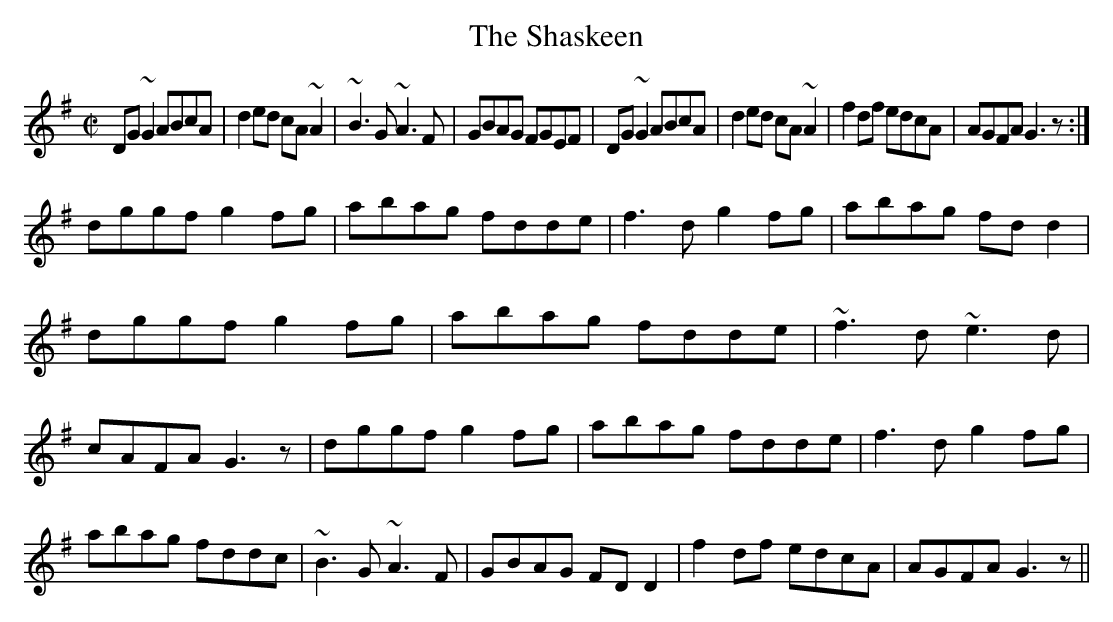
X:1
T:Shaskeen, The
M:C|
L:1/8
E:7
K:G
DG ~G2 ABcA|d2ed  cA ~A2|~B3 G~A3 F|GBAG FGEF|DG ~G2 ABcA|d2ed  cA ~A2|f2df edcA|AGFA G3 z:|
dggfg2 fg|abag fdde|f3d g2 fg|abag fd d2|dggfg2 fg|abag fdde|~f3 d ~e3d|cAFA G3 z |dggfg2 fg|abag fdde|f3d g2 fg|abag fddc|~B3 G ~A3F|GBAG FD D2|f2 df edcA|AGFA G3 z||
